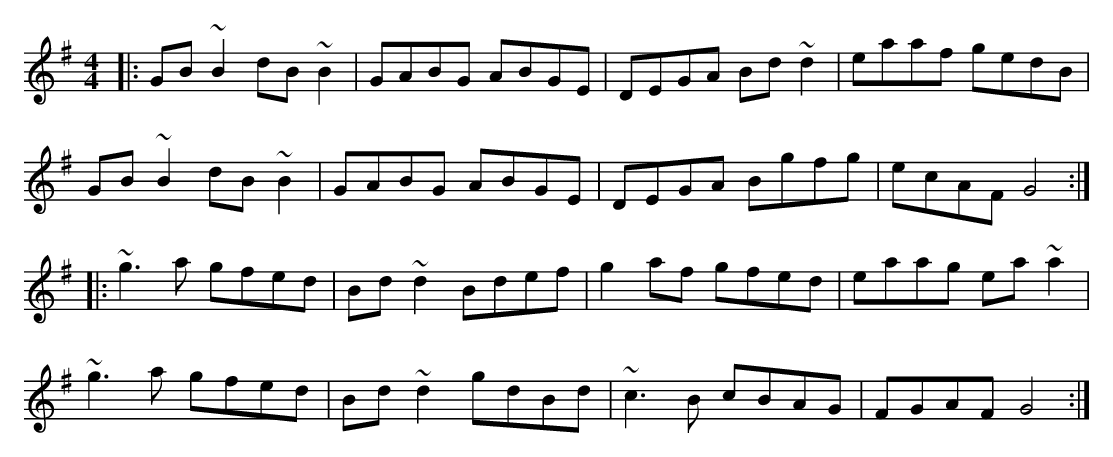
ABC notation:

X:1
M:4/4
K:G
|:GB~B2 dB~B2|GABG ABGE|DEGA Bd~d2|eaaf gedB|
GB~B2 dB~B2|GABG ABGE|DEGA Bgfg|ecAF G4:|
|:~g3a gfed|Bd~d2 Bdef|g2af gfed|eaag ea~a2|
~g3a gfed|Bd~d2 gdBd|~c3B cBAG|FGAF G4:|
